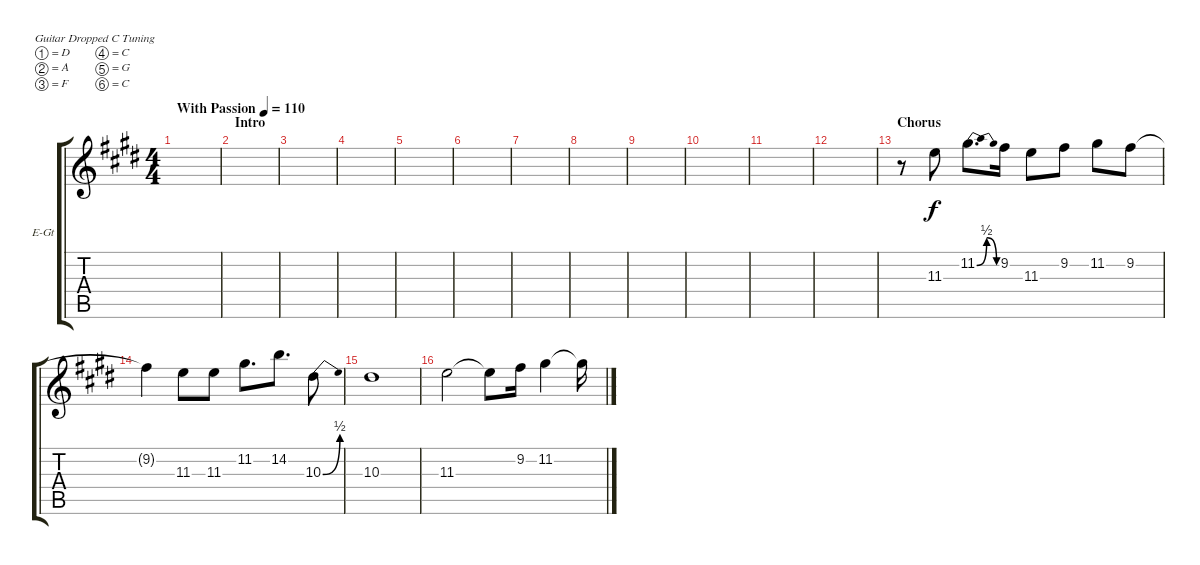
\bracketExtendMode groupsimilarinstruments
\firstSystemTrackNameOrientation horizontal
\otherSystemsTrackNameOrientation horizontal
\track ("Lead Guitar 2" "E-Gt") {instrument overdrivenguitar}
\staff {score tabs}
\tuning (D4 A3 F3 C3 G2 C2)
\ts (4 4)
\tempo (110 "With Passion")
\clef g2
\scale
0.487395
\ks c#minor
|
\section ("" "Intro")
\scale
0.256303 |
\scale
0.256303 |
\scale
0.333333 |
\scale
0.333333 |
\scale
0.333333 |
\scale
0.333333 |
\scale
0.333333 |
\scale
0.333333 |
\scale
0.333333 |
\scale
0.333333 |
\scale
0.333333 |
\section ("" "Chorus")
\scale
0.333333 r.8 11.3.8 11.2{be (bendrelease 0 0 10.2 2 29.4 2 49.8 0)}.8{d} 9.2.16 11.3.8 9.2.8 11.2.8 9.2.8 |
\scale
0.333333 9.2{t}.4 11.3.8 11.3.8 11.2.8{d} 14.2.8{d} 10.3{be (bend 0 0 15 2)}.8 |
\scale
0.333333 10.3.1 |
\scale
0.333333 11.3.2 11.3{t}.8 9.2.16 11.2.4 11.2{t}.16
